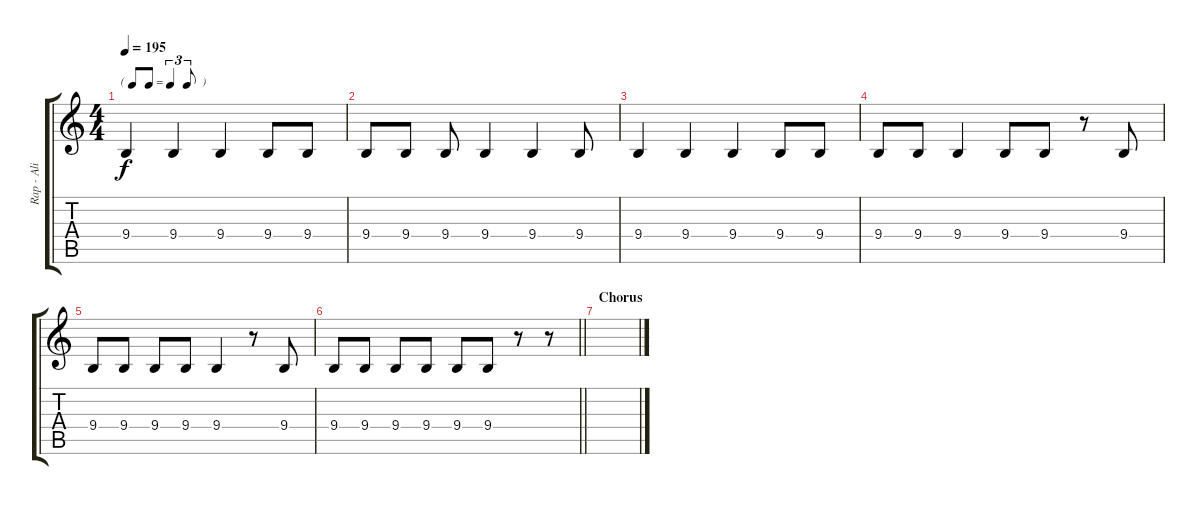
\track ("Rap - Ali" "Rap - Ali") {instrument altosax}
\staff {score tabs}
\tuning (E4 B3 G3 D3 A2 E2) {hide}
\ts (4 4)
\tf triplet8th
\tempo 195
\clef g2
\ks c
9.4.4{dy f} 9.4.4 9.4.4 9.4.8 9.4.8 |
9.4.8 9.4.8 9.4.8 9.4.4 9.4.4 9.4.8 |
9.4.4 9.4.4 9.4.4 9.4.8 9.4.8 |
9.4.8 9.4.8 9.4.4 9.4.8 9.4.8 r.8 9.4.8 |
9.4.8 9.4.8 9.4.8 9.4.8 9.4.4 r.8 9.4.8 |
\barLineRight lightlight
9.4.8 9.4.8 9.4.8 9.4.8 9.4.8 9.4.8 r.8 r.8 |
\section ("" "Chorus")
